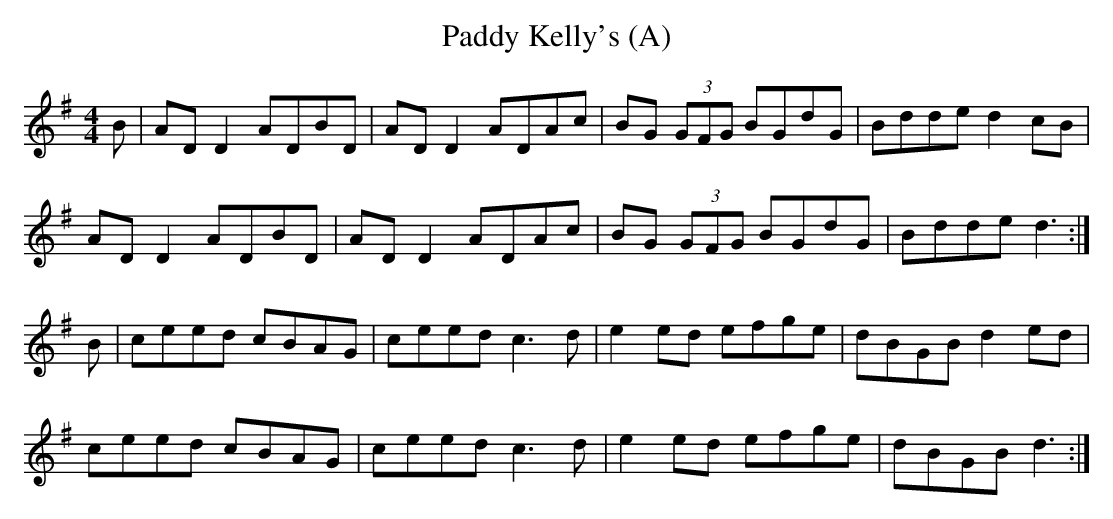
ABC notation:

X:1
T: Paddy Kelly's (A)
M: 4/4
L: 1/8
K: G
B | AD D2 ADBD | AD D2 ADAc | BG (3GFG BGdG |\
Bdde d2 cB |
AD D2 ADBD | AD D2 ADAc | BG (3GFG BGdG |\
Bdde d3 :|
B | ceed cBAG | ceed c3 d | e2 ed efge |\
dBGB d2 ed |
ceed cBAG | ceed c3 d | e2 ed efge |\
dBGB d3 :|
